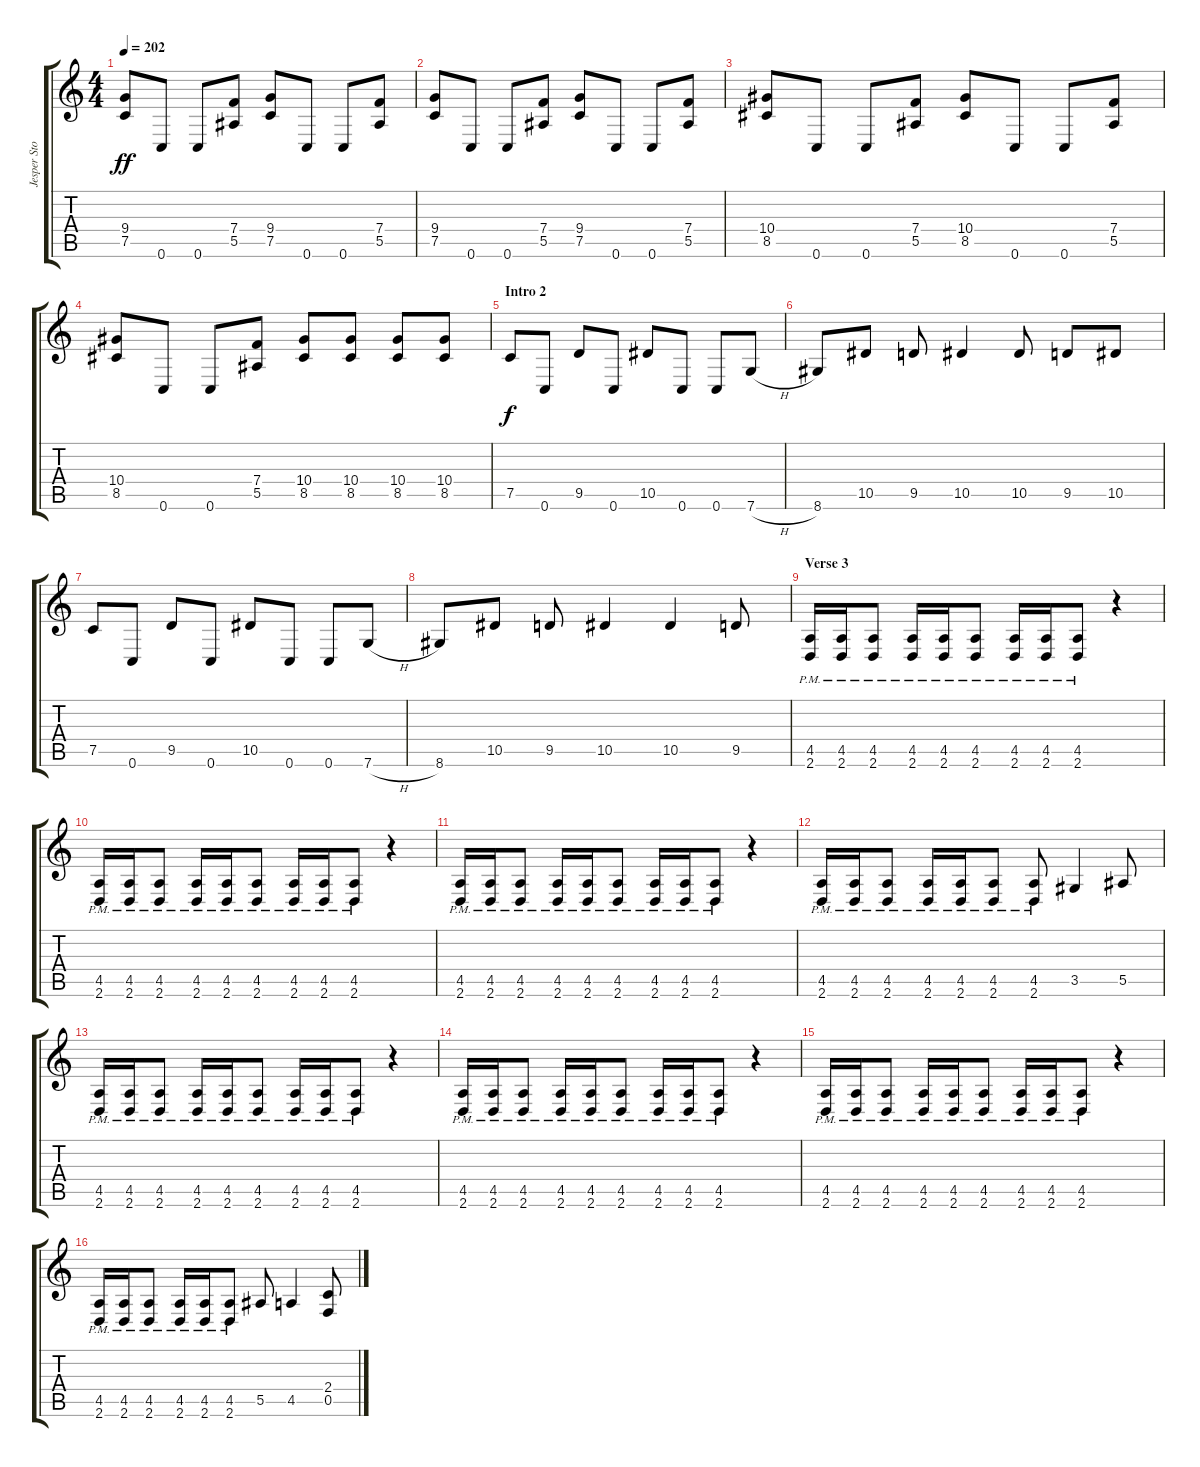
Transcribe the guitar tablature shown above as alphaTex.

\track ("Jesper Stormbläd" "Jesper Sto") {instrument distortionguitar}
\staff {score tabs}
\tuning (C4 G3 Eb3 Bb2 F2 C2) {hide}
\ts (4 4)
\tempo 202
\clef g2
\ks c
(9.4 7.5).8{dy ff} 0.6.8 0.6.8 (7.4 5.5).8 (9.4 7.5).8 0.6.8 0.6.8 (7.4 5.5).8 |
(9.4 7.5).8 0.6.8 0.6.8 (7.4 5.5).8 (9.4 7.5).8 0.6.8 0.6.8 (7.4 5.5).8 |
(10.4 8.5).8 0.6.8 0.6.8 (7.4 5.5).8 (10.4 8.5).8 0.6.8 0.6.8 (7.4 5.5).8 |
(10.4 8.5).8 0.6.8 0.6.8 (7.4 5.5).8 (10.4 8.5).8 (10.4 8.5).8 (10.4 8.5).8 (10.4 8.5).8 |
\section ("" "Intro 2")
7.5.8{dy f} 0.6.8 9.5.8 0.6.8 10.5.8 0.6.8 0.6.8 7.6{h}.8 |
8.6.8 10.5.8 9.5.8 10.5.4 10.5.8 9.5.8 10.5.8 |
7.5.8 0.6.8 9.5.8 0.6.8 10.5.8 0.6.8 0.6.8 7.6{h}.8 |
8.6.8 10.5.8 9.5.8 10.5.4 10.5.4 9.5.8 |
\section ("" "Verse 3")
(4.5{pm} 2.6{pm}).16 (4.5{pm} 2.6{pm}).16 (4.5{pm} 2.6{pm}).8 (4.5{pm} 2.6{pm}).16 (4.5{pm} 2.6{pm}).16 (4.5{pm} 2.6{pm}).8 (4.5{pm} 2.6{pm}).16 (4.5{pm} 2.6{pm}).16 (4.5{pm} 2.6{pm}).8 r.4 |
(4.5{pm} 2.6{pm}).16 (4.5{pm} 2.6{pm}).16 (4.5{pm} 2.6{pm}).8 (4.5{pm} 2.6{pm}).16 (4.5{pm} 2.6{pm}).16 (4.5{pm} 2.6{pm}).8 (4.5{pm} 2.6{pm}).16 (4.5{pm} 2.6{pm}).16 (4.5{pm} 2.6{pm}).8 r.4 |
(4.5{pm} 2.6{pm}).16 (4.5{pm} 2.6{pm}).16 (4.5{pm} 2.6{pm}).8 (4.5{pm} 2.6{pm}).16 (4.5{pm} 2.6{pm}).16 (4.5{pm} 2.6{pm}).8 (4.5{pm} 2.6{pm}).16 (4.5{pm} 2.6{pm}).16 (4.5{pm} 2.6{pm}).8 r.4 |
(4.5{pm} 2.6{pm}).16 (4.5{pm} 2.6{pm}).16 (4.5{pm} 2.6{pm}).8 (4.5{pm} 2.6{pm}).16 (4.5{pm} 2.6{pm}).16 (4.5{pm} 2.6{pm}).8 (4.5{pm} 2.6{pm}).8 3.5.4 5.5.8 |
(4.5{pm} 2.6{pm}).16 (4.5{pm} 2.6{pm}).16 (4.5{pm} 2.6{pm}).8 (4.5{pm} 2.6{pm}).16 (4.5{pm} 2.6{pm}).16 (4.5{pm} 2.6{pm}).8 (4.5{pm} 2.6{pm}).16 (4.5{pm} 2.6{pm}).16 (4.5{pm} 2.6{pm}).8 r.4 |
(4.5{pm} 2.6{pm}).16 (4.5{pm} 2.6{pm}).16 (4.5{pm} 2.6{pm}).8 (4.5{pm} 2.6{pm}).16 (4.5{pm} 2.6{pm}).16 (4.5{pm} 2.6{pm}).8 (4.5{pm} 2.6{pm}).16 (4.5{pm} 2.6{pm}).16 (4.5{pm} 2.6{pm}).8 r.4 |
(4.5{pm} 2.6{pm}).16 (4.5{pm} 2.6{pm}).16 (4.5{pm} 2.6{pm}).8 (4.5{pm} 2.6{pm}).16 (4.5{pm} 2.6{pm}).16 (4.5{pm} 2.6{pm}).8 (4.5{pm} 2.6{pm}).16 (4.5{pm} 2.6{pm}).16 (4.5{pm} 2.6{pm}).8 r.4 |
(4.5{pm} 2.6{pm}).16 (4.5{pm} 2.6{pm}).16 (4.5{pm} 2.6{pm}).8 (4.5{pm} 2.6{pm}).16 (4.5{pm} 2.6{pm}).16 (4.5{pm} 2.6{pm}).8 5.5.8 4.5.4 (2.4 0.5).8
